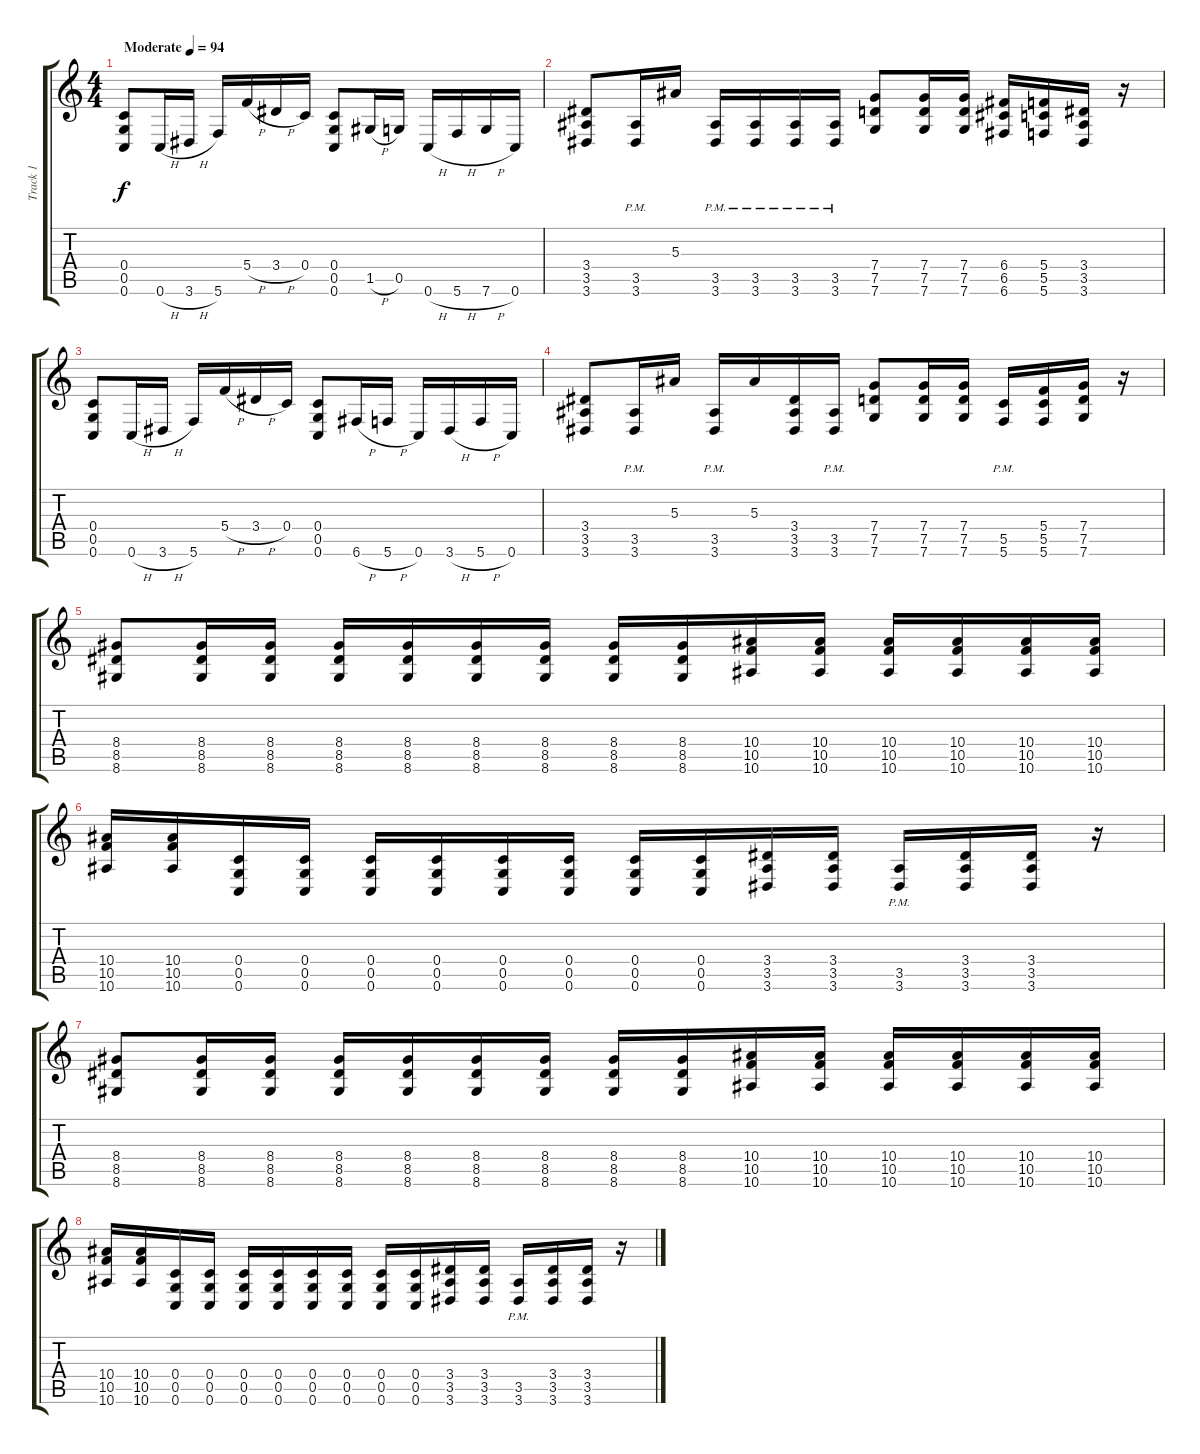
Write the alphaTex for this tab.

\track ("Track 1" "Track 1") {instrument overdrivenguitar}
\staff {score tabs}
\tuning (D4 A3 F3 C3 G2 C2) {hide}
\ts (4 4)
\tempo (94 "Moderate")
\clef g2
\ks c
(0.4 0.5 0.6).8{dy f instrument overdrivenguitar} 0.6{h}.16 3.6{h}.16 5.6.16 5.4{h}.16 3.4{h}.16 0.4.16 (0.4 0.5 0.6).8 1.5{h}.16 0.5.16 0.6{h}.16 5.6{h}.16 7.6{h}.16 0.6.16 |
(3.4 3.5 3.6).8 (3.5{pm} 3.6{pm}).16 5.3.16 (3.5{pm} 3.6{pm}).16 (3.5{pm} 3.6{pm}).16 (3.5{pm} 3.6{pm}).16 (3.5{pm} 3.6{pm}).16 (7.4 7.5 7.6).8 (7.4 7.5 7.6).16 (7.4 7.5 7.6).16 (6.4 6.5 6.6).16 (5.4 5.5 5.6).16 (3.4 3.5 3.6).16 r.16 |
(0.4 0.5 0.6).8 0.6{h}.16 3.6{h}.16 5.6.16 5.4{h}.16 3.4{h}.16 0.4.16 (0.4 0.5 0.6).8 6.6{h}.16 5.6{h}.16 0.6.16 3.6{h}.16 5.6{h}.16 0.6.16 |
(3.4 3.5 3.6).8 (3.5{pm} 3.6{pm}).16 5.3.16 (3.5{pm} 3.6{pm}).16 5.3.16 (3.4 3.5 3.6).16 (3.5{pm} 3.6{pm}).16 (7.4 7.5 7.6).8 (7.4 7.5 7.6).16 (7.4 7.5 7.6).16 (5.5{pm} 5.6{pm}).16 (5.4 5.5 5.6).16 (7.4 7.5 7.6).16 r.16 |
(8.4 8.5 8.6).8 (8.4 8.5 8.6).16 (8.4 8.5 8.6).16 (8.4 8.5 8.6).16 (8.4 8.5 8.6).16 (8.4 8.5 8.6).16 (8.4 8.5 8.6).16 (8.4 8.5 8.6).16 (8.4 8.5 8.6).16 (10.4 10.5 10.6).16 (10.4 10.5 10.6).16 (10.4 10.5 10.6).16 (10.4 10.5 10.6).16 (10.4 10.5 10.6).16 (10.4 10.5 10.6).16 |
(10.4 10.5 10.6).16 (10.4 10.5 10.6).16 (0.4 0.5 0.6).16 (0.4 0.5 0.6).16 (0.4 0.5 0.6).16 (0.4 0.5 0.6).16 (0.4 0.5 0.6).16 (0.4 0.5 0.6).16 (0.4 0.5 0.6).16 (0.4 0.5 0.6).16 (3.4 3.5 3.6).16 (3.4 3.5 3.6).16 (3.5{pm} 3.6{pm}).16 (3.4 3.5 3.6).16 (3.4 3.5 3.6).16 r.16 |
(8.4 8.5 8.6).8 (8.4 8.5 8.6).16 (8.4 8.5 8.6).16 (8.4 8.5 8.6).16 (8.4 8.5 8.6).16 (8.4 8.5 8.6).16 (8.4 8.5 8.6).16 (8.4 8.5 8.6).16 (8.4 8.5 8.6).16 (10.4 10.5 10.6).16 (10.4 10.5 10.6).16 (10.4 10.5 10.6).16 (10.4 10.5 10.6).16 (10.4 10.5 10.6).16 (10.4 10.5 10.6).16 |
(10.4 10.5 10.6).16 (10.4 10.5 10.6).16 (0.4 0.5 0.6).16 (0.4 0.5 0.6).16 (0.4 0.5 0.6).16 (0.4 0.5 0.6).16 (0.4 0.5 0.6).16 (0.4 0.5 0.6).16 (0.4 0.5 0.6).16 (0.4 0.5 0.6).16 (3.4 3.5 3.6).16 (3.4 3.5 3.6).16 (3.5{pm} 3.6{pm}).16 (3.4 3.5 3.6).16 (3.4 3.5 3.6).16 r.16
